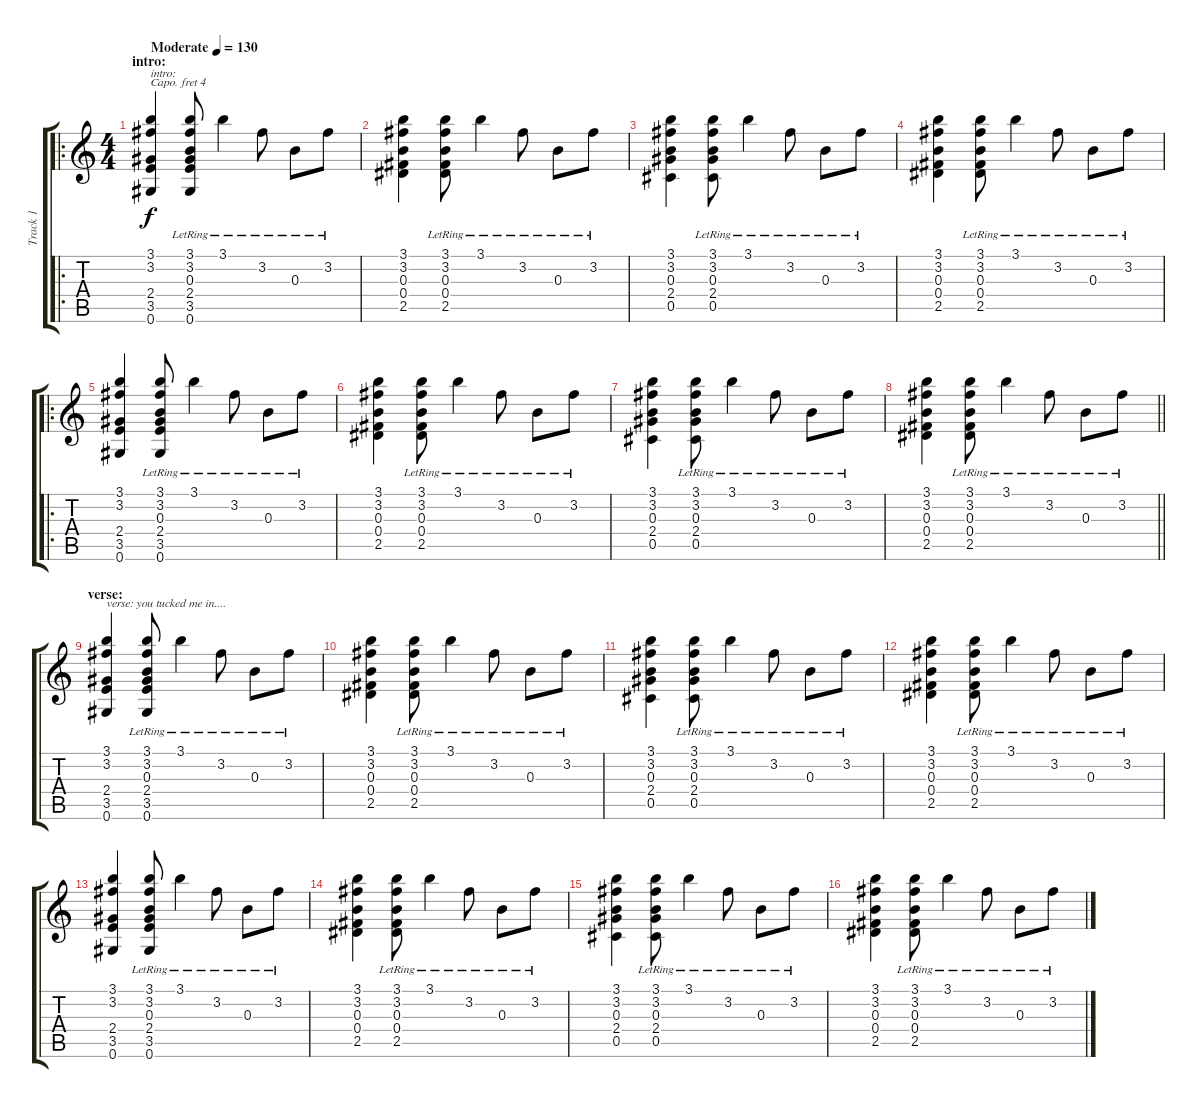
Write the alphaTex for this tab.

\track ("Track 1" "Track 1") {instrument acousticguitarsteel}
\staff {score tabs}
\capo 4
\tuning (E4 B3 G3 D3 A2 E2) {hide}
\ro
\ts (4 4)
\section ("" "intro:")
\tempo (130 "Moderate")
\clef g2
\ks c
(3.1 3.2 2.4 3.5 0.6).4{txt "intro:" dy f instrument acousticguitarsteel} (3.1{lr} 3.2{lr} 0.3{lr} 2.4{lr} 3.5{lr} 0.6{lr}).8 3.1{lr}.4 3.2{lr}.8 0.3{lr}.8 3.2{lr}.8 |
(3.1 3.2 0.3 0.4 2.5).4 (3.1{lr} 3.2{lr} 0.3{lr} 0.4{lr} 2.5{lr}).8 3.1{lr}.4 3.2{lr}.8 0.3{lr}.8 3.2{lr}.8 |
(3.1 3.2 0.3 2.4 0.5).4 (3.1{lr} 3.2{lr} 0.3{lr} 2.4{lr} 0.5{lr}).8 3.1{lr}.4 3.2{lr}.8 0.3{lr}.8 3.2{lr}.8 |
(3.1 3.2 0.3 0.4 2.5).4 (3.1{lr} 3.2{lr} 0.3{lr} 0.4{lr} 2.5{lr}).8 3.1{lr}.4 3.2{lr}.8 0.3{lr}.8 3.2{lr}.8 |
\ro
(3.1 3.2 2.4 3.5 0.6).4 (3.1{lr} 3.2{lr} 0.3{lr} 2.4{lr} 3.5{lr} 0.6{lr}).8 3.1{lr}.4 3.2{lr}.8 0.3{lr}.8 3.2{lr}.8 |
(3.1 3.2 0.3 0.4 2.5).4 (3.1{lr} 3.2{lr} 0.3{lr} 0.4{lr} 2.5{lr}).8 3.1{lr}.4 3.2{lr}.8 0.3{lr}.8 3.2{lr}.8 |
(3.1 3.2 0.3 2.4 0.5).4 (3.1{lr} 3.2{lr} 0.3{lr} 2.4{lr} 0.5{lr}).8 3.1{lr}.4 3.2{lr}.8 0.3{lr}.8 3.2{lr}.8 |
\barLineRight lightlight
(3.1 3.2 0.3 0.4 2.5).4 (3.1{lr} 3.2{lr} 0.3{lr} 0.4{lr} 2.5{lr}).8 3.1{lr}.4 3.2{lr}.8 0.3{lr}.8 3.2{lr}.8 |
\section ("" "verse:")
(3.1 3.2 2.4 3.5 0.6).4{txt "verse: you tucked me in...."} (3.1{lr} 3.2{lr} 0.3{lr} 2.4{lr} 3.5{lr} 0.6{lr}).8 3.1{lr}.4 3.2{lr}.8 0.3{lr}.8 3.2{lr}.8 |
(3.1 3.2 0.3 0.4 2.5).4 (3.1{lr} 3.2{lr} 0.3{lr} 0.4{lr} 2.5{lr}).8 3.1{lr}.4 3.2{lr}.8 0.3{lr}.8 3.2{lr}.8 |
(3.1 3.2 0.3 2.4 0.5).4 (3.1{lr} 3.2{lr} 0.3{lr} 2.4{lr} 0.5{lr}).8 3.1{lr}.4 3.2{lr}.8 0.3{lr}.8 3.2{lr}.8 |
(3.1 3.2 0.3 0.4 2.5).4 (3.1{lr} 3.2{lr} 0.3{lr} 0.4{lr} 2.5{lr}).8 3.1{lr}.4 3.2{lr}.8 0.3{lr}.8 3.2{lr}.8 |
(3.1 3.2 2.4 3.5 0.6).4 (3.1{lr} 3.2{lr} 0.3{lr} 2.4{lr} 3.5{lr} 0.6{lr}).8 3.1{lr}.4 3.2{lr}.8 0.3{lr}.8 3.2{lr}.8 |
(3.1 3.2 0.3 0.4 2.5).4 (3.1{lr} 3.2{lr} 0.3{lr} 0.4{lr} 2.5{lr}).8 3.1{lr}.4 3.2{lr}.8 0.3{lr}.8 3.2{lr}.8 |
(3.1 3.2 0.3 2.4 0.5).4 (3.1{lr} 3.2{lr} 0.3{lr} 2.4{lr} 0.5{lr}).8 3.1{lr}.4 3.2{lr}.8 0.3{lr}.8 3.2{lr}.8 |
(3.1 3.2 0.3 0.4 2.5).4 (3.1{lr} 3.2{lr} 0.3{lr} 0.4{lr} 2.5{lr}).8 3.1{lr}.4 3.2{lr}.8 0.3{lr}.8 3.2{lr}.8
